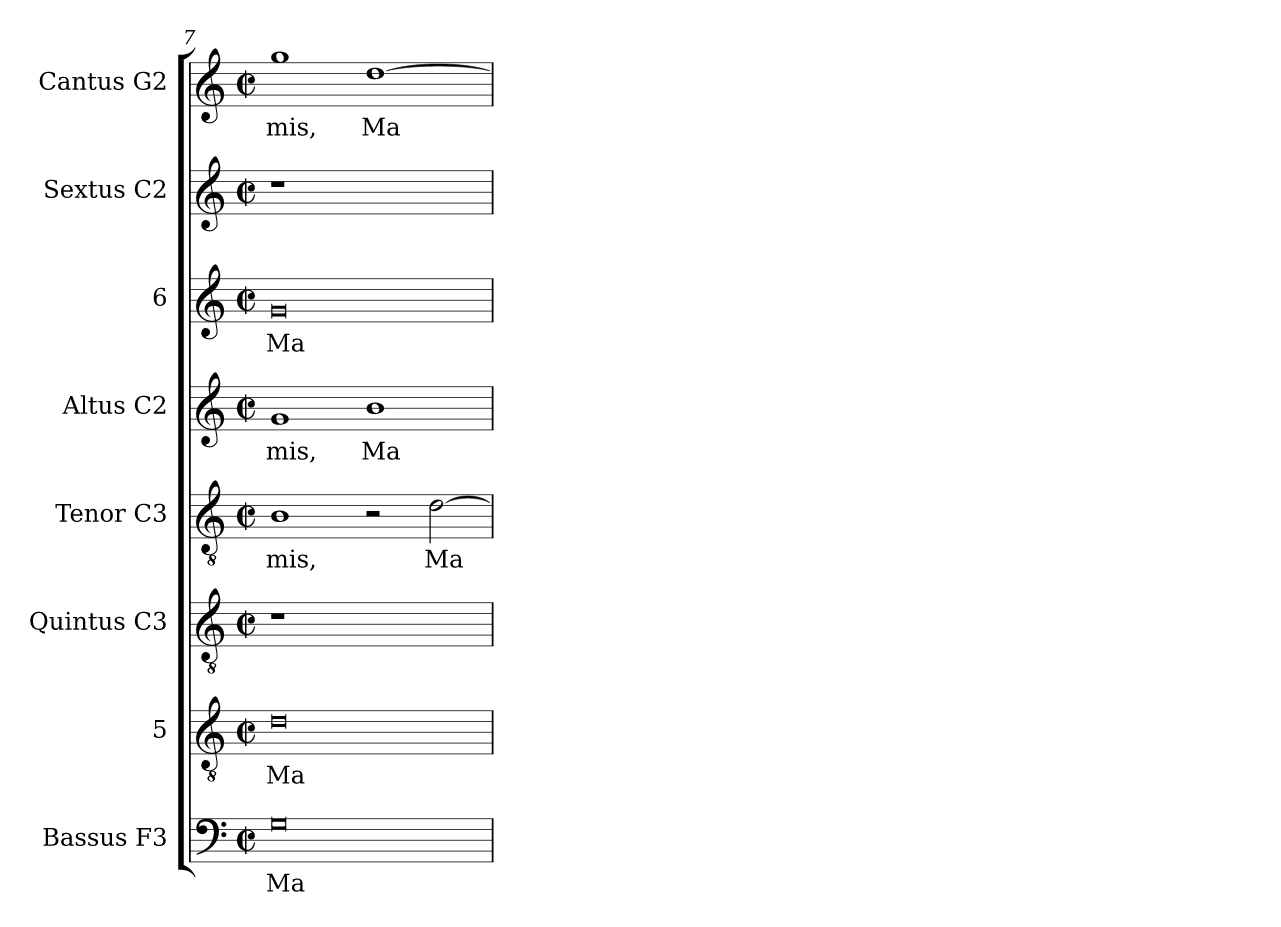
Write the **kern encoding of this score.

**kern	**text	**kern	**text	**kern	**kern	**text	**kern	**text	**kern	**text	**kern	**kern	**text
*part8	*part8	*part7	*part7	*part6	*part5	*part5	*part4	*part4	*part3	*part3	*part2	*part1	*part1
*staff8	*staff8	*staff7	*staff7	*staff6	*staff5	*staff5	*staff4	*staff4	*staff3	*staff3	*staff2	*staff1	*staff1
*I"Bassus  F3	*	*I"5	*	*I"Quintus  C3	*I"Tenor  C3	*	*I"Altus  C2	*	*I"6	*	*I"Sextus  C2	*I"Cantus  G2	*
*I'B	*	*	*	*	*I'T	*	*I'A	*	*	*	*	*I'C	*
*clefF4	*	*clefGv2	*	*clefGv2	*clefGv2	*	*clefG2	*	*clefG2	*	*clefG2	*clefG2	*
*k[]	*	*k[]	*	*k[]	*k[]	*	*k[]	*	*k[]	*	*k[]	*k[]	*
*C:	*	*C:	*	*C:	*C:	*	*C:	*	*C:	*	*C:	*C:	*
*M2/2	*	*M2/2	*	*M2/2	*M2/2	*	*M2/2	*	*M2/2	*	*M2/2	*M2/2	*
*met(c|)	*	*met(c|)	*	*met(c|)	*met(c|)	*	*met(c|)	*	*met(c|)	*	*met(c|)	*met(c|)	*
=7	=7	=7	=7	=7	=7	=7	=7	=7	=7	=7	=7	=7	=7
!	!LO:LY:b:cj	!	!LO:LY:b:cj	!	!	!LO:LY:b:cj	!	!LO:LY:b:cj	!	!LO:LY:b:cj	!	!	!LO:LY:b:cj
0G	Ma-	0d	Ma-	1r	1B	-mis,	1g	-mis,	0g	Ma-	1r	1gg	-mis,
!	!	!	!	!	!	!	!	!LO:LY:b:cj	!	!	!	!	!LO:LY:b:cj
.	.	.	.	1ryy	2r	.	1b	Ma-	.	.	1ryy	[>1dd	Ma-
!	!	!	!	!	!	!LO:LY:b:cj	!	!	!	!	!	!	!
.	.	.	.	.	[>2d\	Ma-	.	.	.	.	.	.	.
=	=	=	=	=	=	=	=	=	=	=	=	=	=
*-	*-	*-	*-	*-	*-	*-	*-	*-	*-	*-	*-	*-	*-
